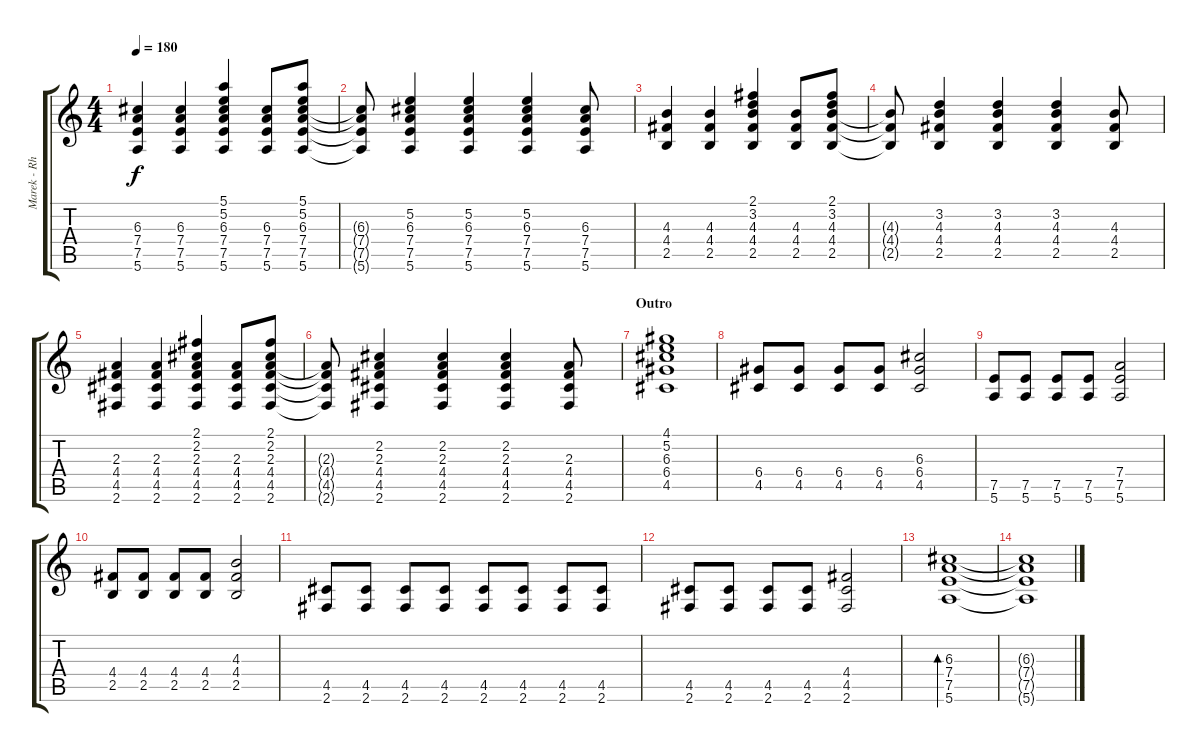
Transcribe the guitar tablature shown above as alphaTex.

\track ("Marek - Rhythm Guitar 1" "Marek - Rh") {instrument distortionguitar}
\staff {score tabs}
\tuning (E4 B3 G3 D3 A2 E2) {hide}
\ts (4 4)
\tempo 180
\clef g2
\ks c
(6.3 7.4 7.5 5.6).4{dy f} (6.3 7.4 7.5 5.6).4 (5.1 5.2 6.3 7.4 7.5 5.6).4 (6.3 7.4 7.5 5.6).8 (5.1 5.2 6.3 7.4 7.5 5.6).8 |
(6.3{t} 7.4{t} 7.5{t} 5.6{t}).8 (5.2 6.3 7.4 7.5 5.6).4 (5.2 6.3 7.4 7.5 5.6).4 (5.2 6.3 7.4 7.5 5.6).4 (6.3 7.4 7.5 5.6).8 |
(4.3 4.4 2.5).4 (4.3 4.4 2.5).4 (2.1 3.2 4.3 4.4 2.5).4 (4.3 4.4 2.5).8 (2.1 3.2 4.3 4.4 2.5).8 |
(4.3{t} 4.4{t} 2.5{t}).8 (3.2 4.3 4.4 2.5).4 (3.2 4.3 4.4 2.5).4 (3.2 4.3 4.4 2.5).4 (4.3 4.4 2.5).8 |
(2.3 4.4 4.5 2.6).4 (2.3 4.4 4.5 2.6).4 (2.1 2.2 2.3 4.4 4.5 2.6).4 (2.3 4.4 4.5 2.6).8 (2.1 2.2 2.3 4.4 4.5 2.6).8 |
(2.3{t} 4.4{t} 4.5{t} 2.6{t}).8 (2.2 2.3 4.4 4.5 2.6).4 (2.2 2.3 4.4 4.5 2.6).4 (2.2 2.3 4.4 4.5 2.6).4 (2.3 4.4 4.5 2.6).8 |
\section ("" "Outro")
(4.1 5.2 6.3 6.4 4.5).1 |
(6.4 4.5).8 (6.4 4.5).8 (6.4 4.5).8 (6.4 4.5).8 (6.3 6.4 4.5).2 |
(7.5 5.6).8 (7.5 5.6).8 (7.5 5.6).8 (7.5 5.6).8 (7.4 7.5 5.6).2 |
(4.4 2.5).8 (4.4 2.5).8 (4.4 2.5).8 (4.4 2.5).8 (4.3 4.4 2.5).2 |
(4.5 2.6).8 (4.5 2.6).8 (4.5 2.6).8 (4.5 2.6).8 (4.5 2.6).8 (4.5 2.6).8 (4.5 2.6).8 (4.5 2.6).8 |
(4.5 2.6).8 (4.5 2.6).8 (4.5 2.6).8 (4.5 2.6).8 (4.4 4.5 2.6).2 |
(6.3 7.4 7.5 5.6).1{bd 480} |
(6.3{t} 7.4{t} 7.5{t} 5.6{t}).1
